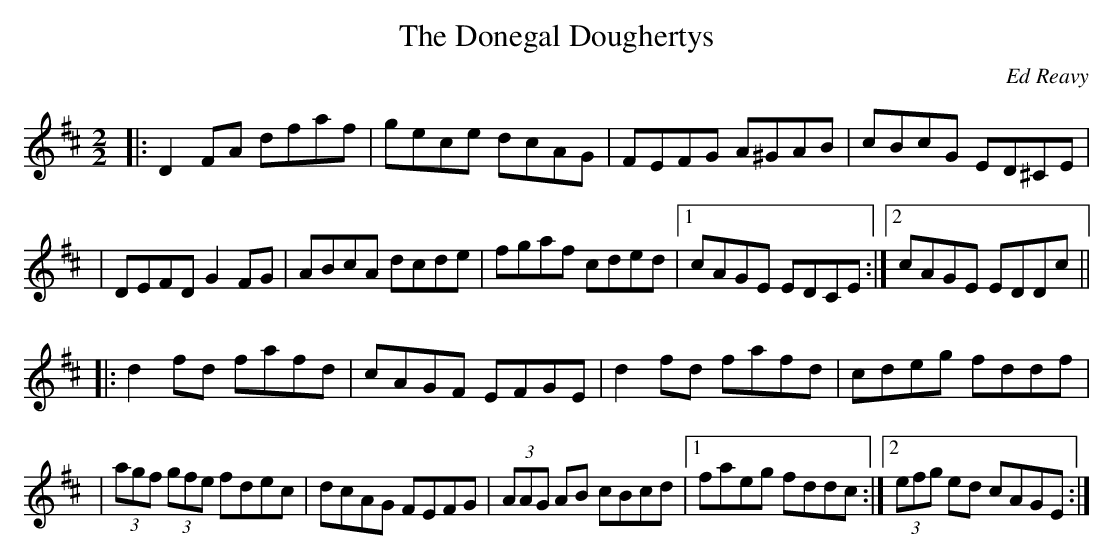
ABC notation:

X:1
T:The Donegal Doughertys
C:Ed Reavy
M:2/2
L:1/8
K:D
|: D2 FA dfaf | gece dcAG | FEFG A^GAB | cBcG ED^CE |
| DEFD G2 FG | ABcA dcde | fgaf cded |1 cAGE EDCE :|2 cAGE EDDc ||
|: d2 fd fafd | cAGF EFGE | d2 fd fafd | cdeg fddf |
| (3agf (3gfe fdec | dcAG FEFG | (3AAG AB cBcd |1 faeg fddc :|2 (3efg ed cAGE :|
